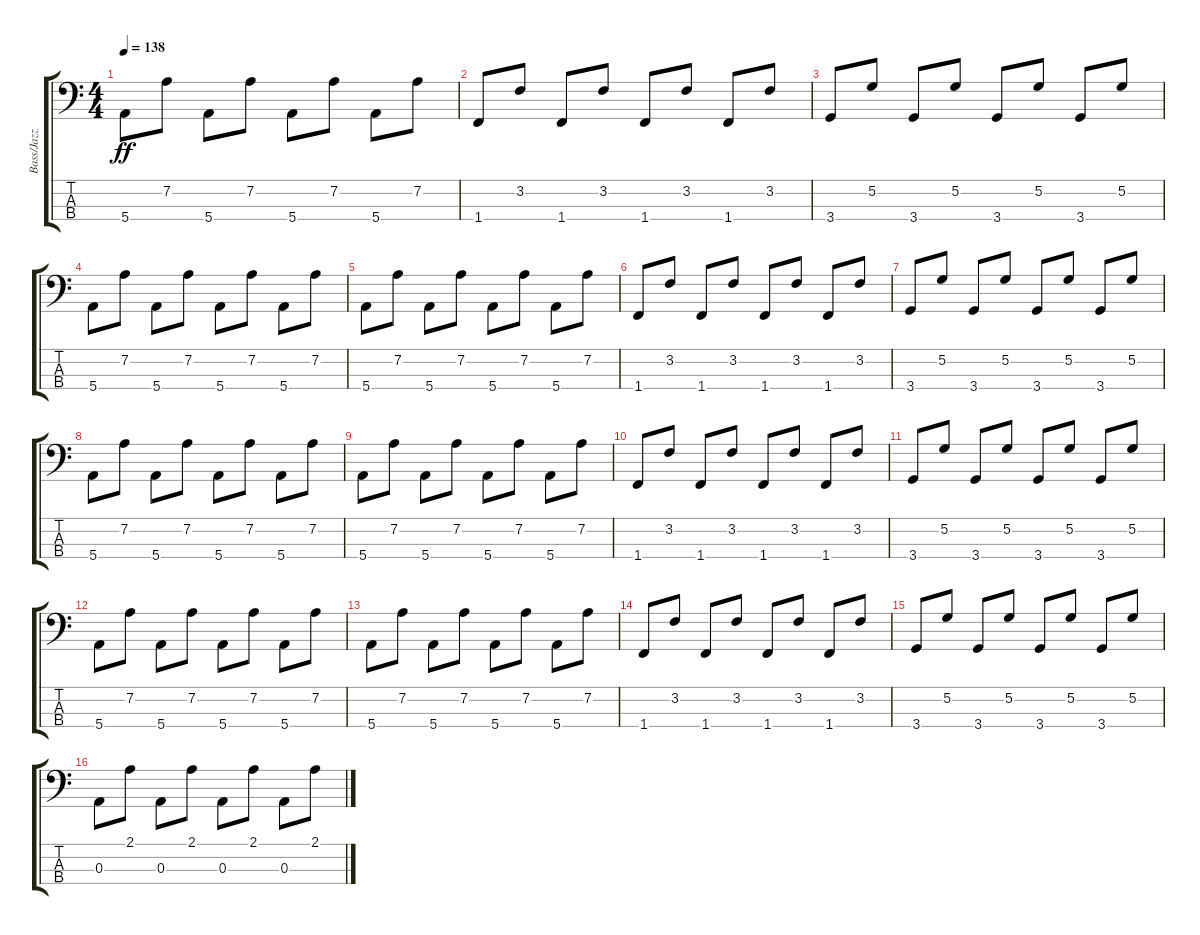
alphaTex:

\track ("Bass/Jazz :)" "Bass/Jazz ") {instrument electricguitarjazz}
\staff {score tabs}
\tuning (G2 D2 A1 E1) {hide}
\ts (4 4)
\tempo 138
\clef f4
\ks c
5.4.8{dy ff} 7.2.8 5.4.8 7.2.8 5.4.8 7.2.8 5.4.8 7.2.8 |
1.4.8 3.2.8 1.4.8 3.2.8 1.4.8 3.2.8 1.4.8 3.2.8 |
3.4.8 5.2.8 3.4.8 5.2.8 3.4.8 5.2.8 3.4.8 5.2.8 |
5.4.8 7.2.8 5.4.8 7.2.8 5.4.8 7.2.8 5.4.8 7.2.8 |
5.4.8 7.2.8 5.4.8 7.2.8 5.4.8 7.2.8 5.4.8 7.2.8 |
1.4.8 3.2.8 1.4.8 3.2.8 1.4.8 3.2.8 1.4.8 3.2.8 |
3.4.8 5.2.8 3.4.8 5.2.8 3.4.8 5.2.8 3.4.8 5.2.8 |
5.4.8 7.2.8 5.4.8 7.2.8 5.4.8 7.2.8 5.4.8 7.2.8 |
5.4.8 7.2.8 5.4.8 7.2.8 5.4.8 7.2.8 5.4.8 7.2.8 |
1.4.8 3.2.8 1.4.8 3.2.8 1.4.8 3.2.8 1.4.8 3.2.8 |
3.4.8 5.2.8 3.4.8 5.2.8 3.4.8 5.2.8 3.4.8 5.2.8 |
5.4.8 7.2.8 5.4.8 7.2.8 5.4.8 7.2.8 5.4.8 7.2.8 |
5.4.8 7.2.8 5.4.8 7.2.8 5.4.8 7.2.8 5.4.8 7.2.8 |
1.4.8 3.2.8 1.4.8 3.2.8 1.4.8 3.2.8 1.4.8 3.2.8 |
3.4.8 5.2.8 3.4.8 5.2.8 3.4.8 5.2.8 3.4.8 5.2.8 |
0.3.8 2.1.8 0.3.8 2.1.8 0.3.8 2.1.8 0.3.8 2.1.8
